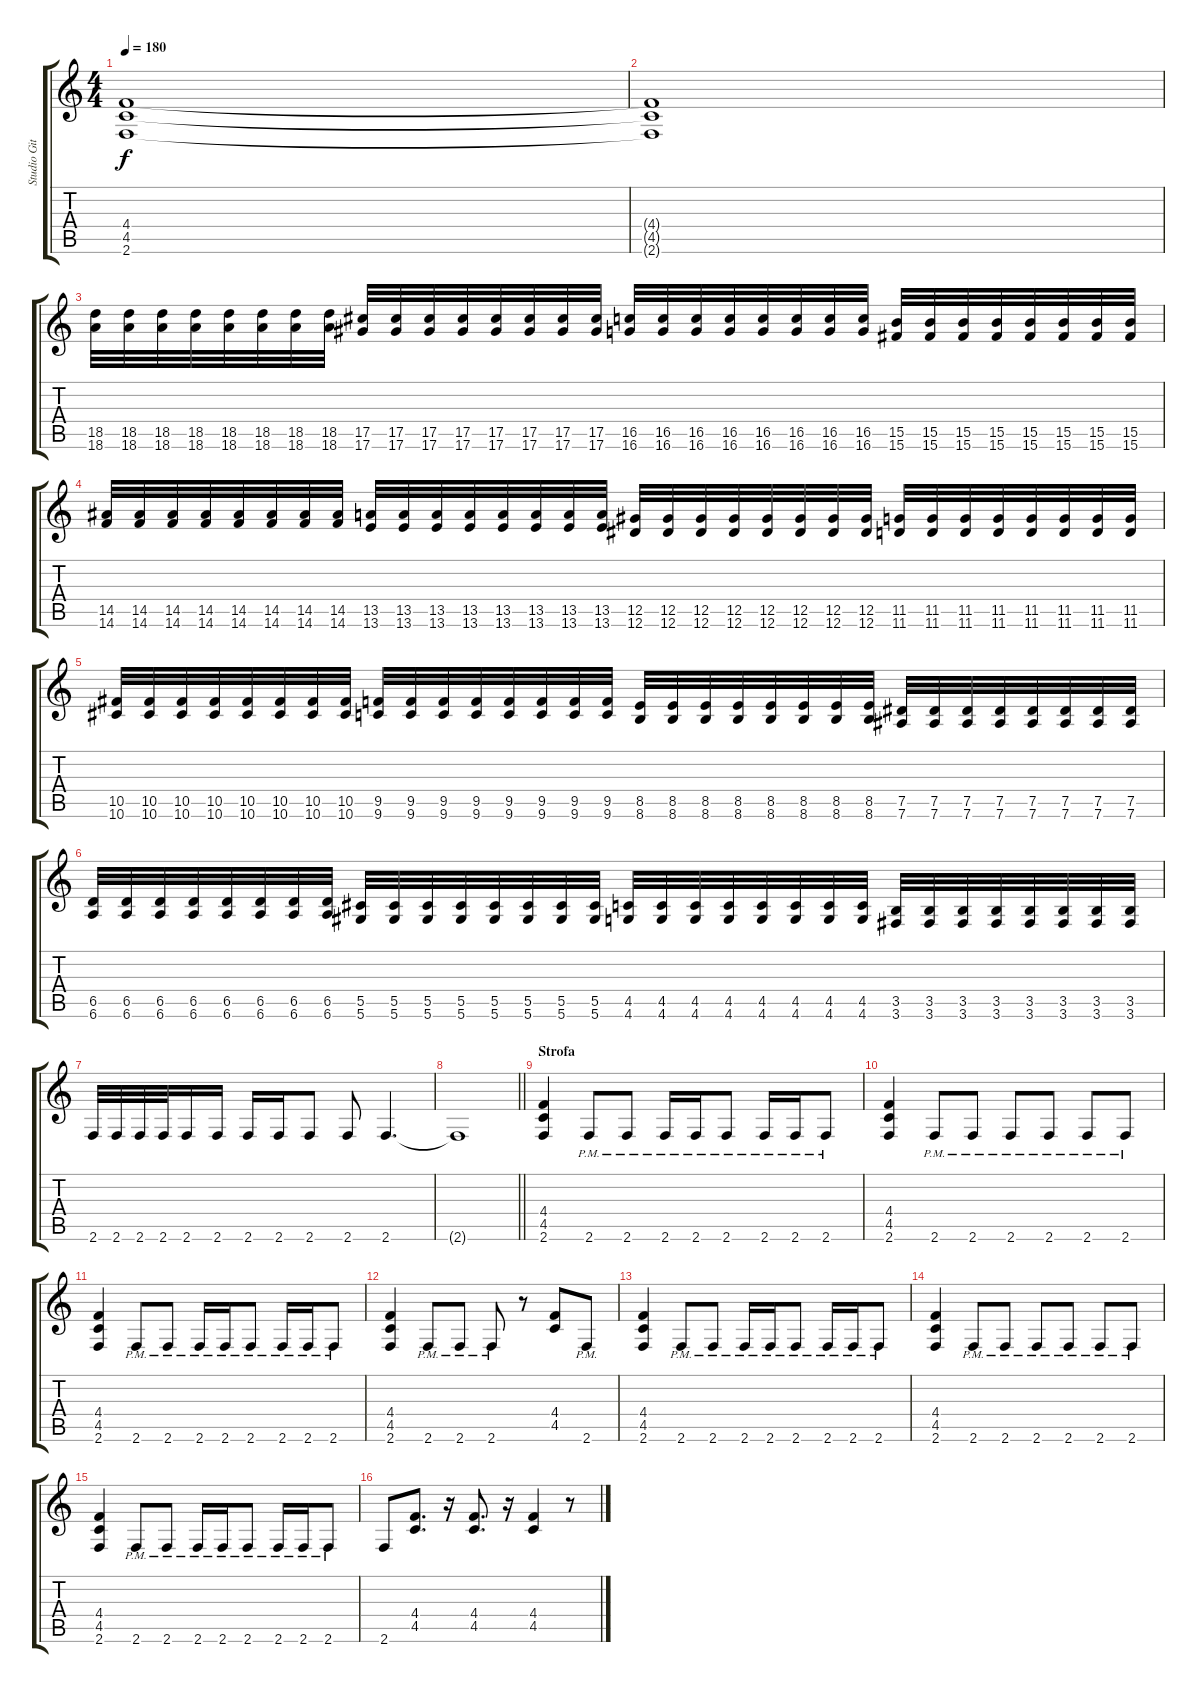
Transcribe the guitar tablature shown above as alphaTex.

\track ("Studio Gitara" "Studio Git") {instrument distortionguitar}
\staff {score tabs}
\tuning (Eb4 Bb3 Gb3 Db3 Ab2 Eb2) {hide}
\ts (4 4)
\tempo 180
\clef g2
\ks c
(4.4 4.5 2.6).1{dy f} |
(4.4{t} 4.5{t} 2.6{t}).1 |
(18.5 18.6).32{volume 8} (18.5 18.6).32 (18.5 18.6).32 (18.5 18.6).32 (18.5 18.6).32 (18.5 18.6).32 (18.5 18.6).32 (18.5 18.6).32 (17.5 17.6).32 (17.5 17.6).32 (17.5 17.6).32 (17.5 17.6).32 (17.5 17.6).32 (17.5 17.6).32 (17.5 17.6).32 (17.5 17.6).32 (16.5 16.6).32 (16.5 16.6).32 (16.5 16.6).32 (16.5 16.6).32 (16.5 16.6).32 (16.5 16.6).32 (16.5 16.6).32 (16.5 16.6).32 (15.5 15.6).32 (15.5 15.6).32 (15.5 15.6).32 (15.5 15.6).32 (15.5 15.6).32 (15.5 15.6).32 (15.5 15.6).32 (15.5 15.6).32 |
(14.5 14.6).32 (14.5 14.6).32 (14.5 14.6).32 (14.5 14.6).32 (14.5 14.6).32 (14.5 14.6).32 (14.5 14.6).32 (14.5 14.6).32 (13.5 13.6).32 (13.5 13.6).32 (13.5 13.6).32 (13.5 13.6).32 (13.5 13.6).32 (13.5 13.6).32 (13.5 13.6).32 (13.5 13.6).32 (12.5 12.6).32 (12.5 12.6).32 (12.5 12.6).32 (12.5 12.6).32 (12.5 12.6).32 (12.5 12.6).32 (12.5 12.6).32 (12.5 12.6).32 (11.5 11.6).32 (11.5 11.6).32 (11.5 11.6).32 (11.5 11.6).32 (11.5 11.6).32 (11.5 11.6).32 (11.5 11.6).32 (11.5 11.6).32 |
(10.5 10.6).32 (10.5 10.6).32 (10.5 10.6).32 (10.5 10.6).32 (10.5 10.6).32 (10.5 10.6).32 (10.5 10.6).32 (10.5 10.6).32 (9.5 9.6).32 (9.5 9.6).32 (9.5 9.6).32 (9.5 9.6).32 (9.5 9.6).32 (9.5 9.6).32 (9.5 9.6).32 (9.5 9.6).32 (8.5 8.6).32 (8.5 8.6).32 (8.5 8.6).32 (8.5 8.6).32 (8.5 8.6).32 (8.5 8.6).32 (8.5 8.6).32 (8.5 8.6).32 (7.5 7.6).32 (7.5 7.6).32 (7.5 7.6).32 (7.5 7.6).32 (7.5 7.6).32 (7.5 7.6).32 (7.5 7.6).32 (7.5 7.6).32 |
(6.5 6.6).32 (6.5 6.6).32 (6.5 6.6).32 (6.5 6.6).32 (6.5 6.6).32 (6.5 6.6).32 (6.5 6.6).32 (6.5 6.6).32 (5.5 5.6).32 (5.5 5.6).32 (5.5 5.6).32 (5.5 5.6).32 (5.5 5.6).32 (5.5 5.6).32 (5.5 5.6).32 (5.5 5.6).32 (4.5 4.6).32 (4.5 4.6).32 (4.5 4.6).32 (4.5 4.6).32 (4.5 4.6).32 (4.5 4.6).32 (4.5 4.6).32 (4.5 4.6).32 (3.5 3.6).32 (3.5 3.6).32 (3.5 3.6).32 (3.5 3.6).32 (3.5 3.6).32 (3.5 3.6).32 (3.5 3.6).32 (3.5 3.6).32 |
2.6.32 2.6.32 2.6.32 2.6.32 2.6.16 2.6.16 2.6.16 2.6.16 2.6.8 2.6.8 2.6.4{d} |
\barLineRight lightlight
2.6{t}.1 |
\section ("" "Strofa")
(4.4 4.5 2.6).4{volume 15} 2.6{pm}.8 2.6{pm}.8 2.6{pm}.16 2.6{pm}.16 2.6{pm}.8 2.6{pm}.16 2.6{pm}.16 2.6{pm}.8 |
(4.4 4.5 2.6).4 2.6{pm}.8 2.6{pm}.8 2.6{pm}.8 2.6{pm}.8 2.6{pm}.8 2.6{pm}.8 |
(4.4 4.5 2.6).4 2.6{pm}.8 2.6{pm}.8 2.6{pm}.16 2.6{pm}.16 2.6{pm}.8 2.6{pm}.16 2.6{pm}.16 2.6{pm}.8 |
(4.4 4.5 2.6).4 2.6{pm}.8 2.6{pm}.8 2.6{pm}.8 r.8 (4.4 4.5).8 2.6{pm}.8 |
(4.4 4.5 2.6).4 2.6{pm}.8 2.6{pm}.8 2.6{pm}.16 2.6{pm}.16 2.6{pm}.8 2.6{pm}.16 2.6{pm}.16 2.6{pm}.8 |
(4.4 4.5 2.6).4 2.6{pm}.8 2.6{pm}.8 2.6{pm}.8 2.6{pm}.8 2.6{pm}.8 2.6{pm}.8 |
(4.4 4.5 2.6).4 2.6{pm}.8 2.6{pm}.8 2.6{pm}.16 2.6{pm}.16 2.6{pm}.8 2.6{pm}.16 2.6{pm}.16 2.6{pm}.8 |
2.6.8 (4.4 4.5).8{d} r.16 (4.4 4.5).8{d} r.16 (4.4 4.5).4 r.8
